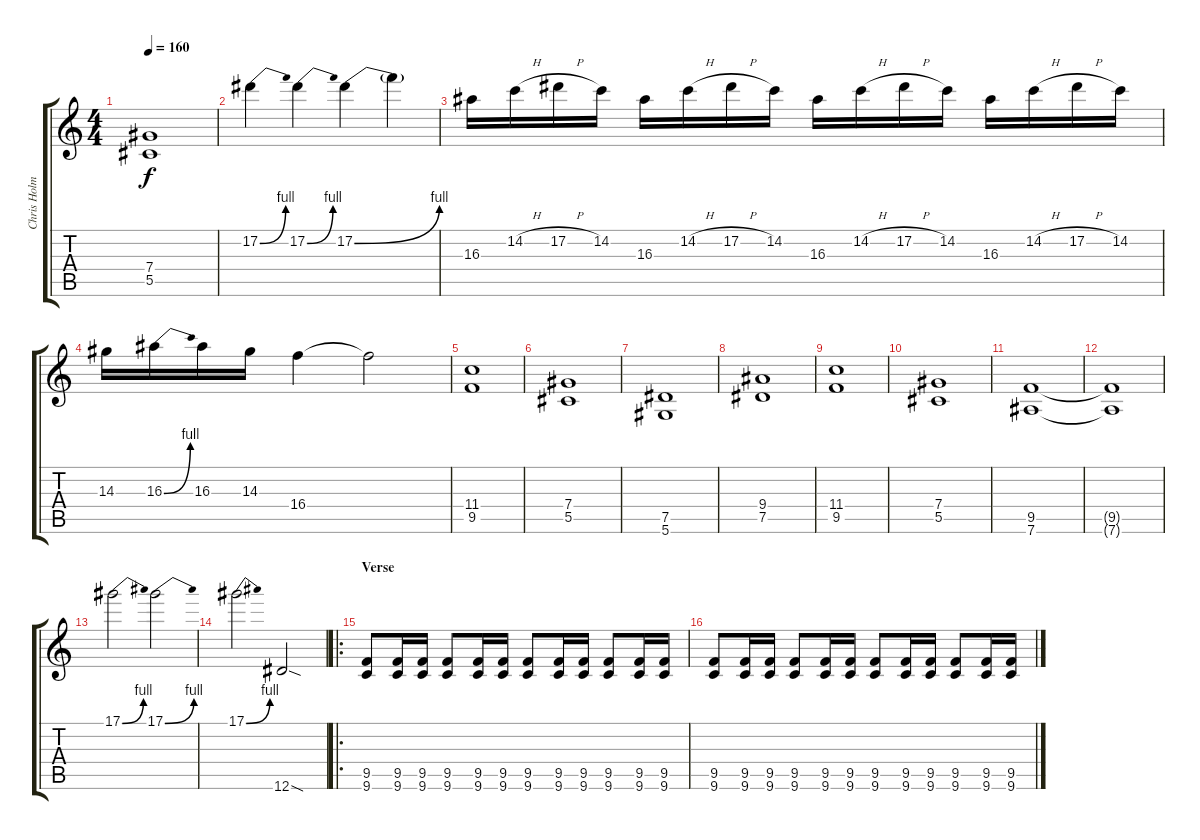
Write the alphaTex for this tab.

\track ("Chris Holmes" "Chris Holm") {instrument distortionguitar}
\staff {score tabs}
\tuning (Eb4 Bb3 Gb3 Db3 Ab2 Eb2) {hide}
\ts (4 4)
\tempo 160
\clef g2
\ks c
(7.4 5.5).1{dy f} |
17.2{be (bend 0 0 60 4)}.4 17.2{be (bend 0 0 60 4)}.4 17.2{be (bend 0 0 60 4)}.4 17.2{t}.4 |
16.3.16 14.2{h}.16 17.2{h}.16 14.2.16 16.3.16 14.2{h}.16 17.2{h}.16 14.2.16 16.3.16 14.2{h}.16 17.2{h}.16 14.2.16 16.3.16 14.2{h}.16 17.2{h}.16 14.2.16 |
14.3.16 16.3{be (bend 0 0 60 4)}.16 16.3.16 14.3.16 16.4.4 16.4{t}.2 |
(11.4 9.5).1 |
(7.4 5.5).1 |
(7.5 5.6).1 |
(9.4 7.5).1 |
(11.4 9.5).1 |
(7.4 5.5).1 |
(9.5 7.6).1 |
(9.5{t} 7.6{t}).1 |
17.1{be (bend 0 0 60 4)}.2 17.1{be (bend 0 0 60 4)}.2 |
17.1{be (bend 0 0 60 4)}.2 12.6{sod}.2 |
\ro
\section ("" "Verse")
(9.5 9.6).8 (9.5 9.6).16 (9.5 9.6).16 (9.5 9.6).8 (9.5 9.6).16 (9.5 9.6).16 (9.5 9.6).8 (9.5 9.6).16 (9.5 9.6).16 (9.5 9.6).8 (9.5 9.6).16 (9.5 9.6).16 |
(9.5 9.6).8 (9.5 9.6).16 (9.5 9.6).16 (9.5 9.6).8 (9.5 9.6).16 (9.5 9.6).16 (9.5 9.6).8 (9.5 9.6).16 (9.5 9.6).16 (9.5 9.6).8 (9.5 9.6).16 (9.5 9.6).16
